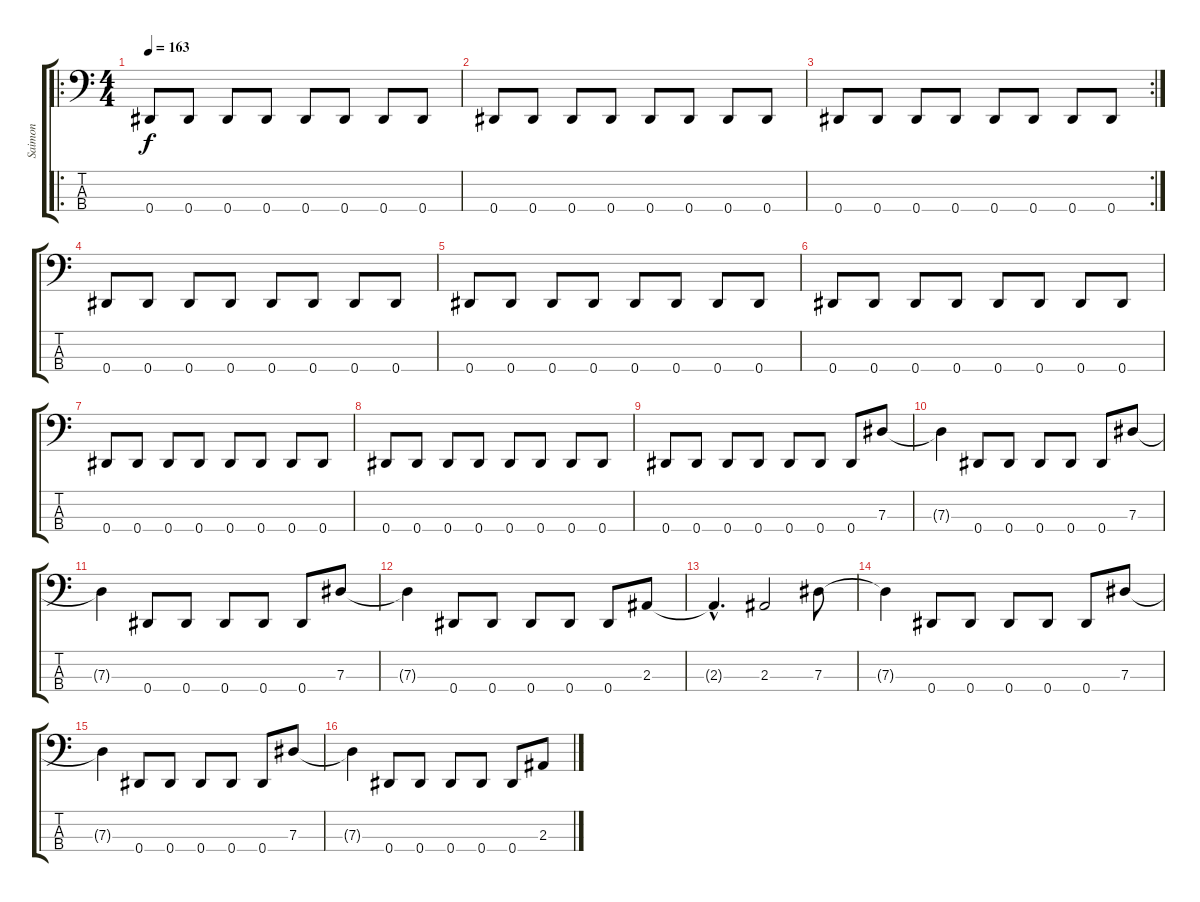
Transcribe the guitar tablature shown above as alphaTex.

\track ("Saimon" "Saimon") {instrument electricbassfinger}
\staff {score tabs}
\tuning (Gb2 Db2 Ab1 Eb1) {hide}
\ro
\ts (4 4)
\tempo 163
\clef f4
\ks c
0.4.8{dy f instrument electricbassfinger} 0.4.8 0.4.8 0.4.8 0.4.8 0.4.8 0.4.8 0.4.8 |
0.4.8 0.4.8 0.4.8 0.4.8 0.4.8 0.4.8 0.4.8 0.4.8 |
\rc 2
0.4.8 0.4.8 0.4.8 0.4.8 0.4.8 0.4.8 0.4.8 0.4.8 |
0.4.8 0.4.8 0.4.8 0.4.8 0.4.8 0.4.8 0.4.8 0.4.8 |
0.4.8 0.4.8 0.4.8 0.4.8 0.4.8 0.4.8 0.4.8 0.4.8 |
0.4.8 0.4.8 0.4.8 0.4.8 0.4.8 0.4.8 0.4.8 0.4.8 |
0.4.8 0.4.8 0.4.8 0.4.8 0.4.8 0.4.8 0.4.8 0.4.8 |
0.4.8 0.4.8 0.4.8 0.4.8 0.4.8 0.4.8 0.4.8 0.4.8 |
0.4.8 0.4.8 0.4.8 0.4.8 0.4.8 0.4.8 0.4.8 7.3.8 |
7.3{t}.4 0.4.8 0.4.8 0.4.8 0.4.8 0.4.8 7.3.8 |
7.3{t}.4 0.4.8 0.4.8 0.4.8 0.4.8 0.4.8 7.3.8 |
7.3{t}.4 0.4.8 0.4.8 0.4.8 0.4.8 0.4.8 2.3.8 |
2.3{hac t}.4{d} 2.3.2 7.3.8 |
7.3{t}.4 0.4.8 0.4.8 0.4.8 0.4.8 0.4.8 7.3.8 |
7.3{t}.4 0.4.8 0.4.8 0.4.8 0.4.8 0.4.8 7.3.8 |
7.3{t}.4 0.4.8 0.4.8 0.4.8 0.4.8 0.4.8 2.3.8
